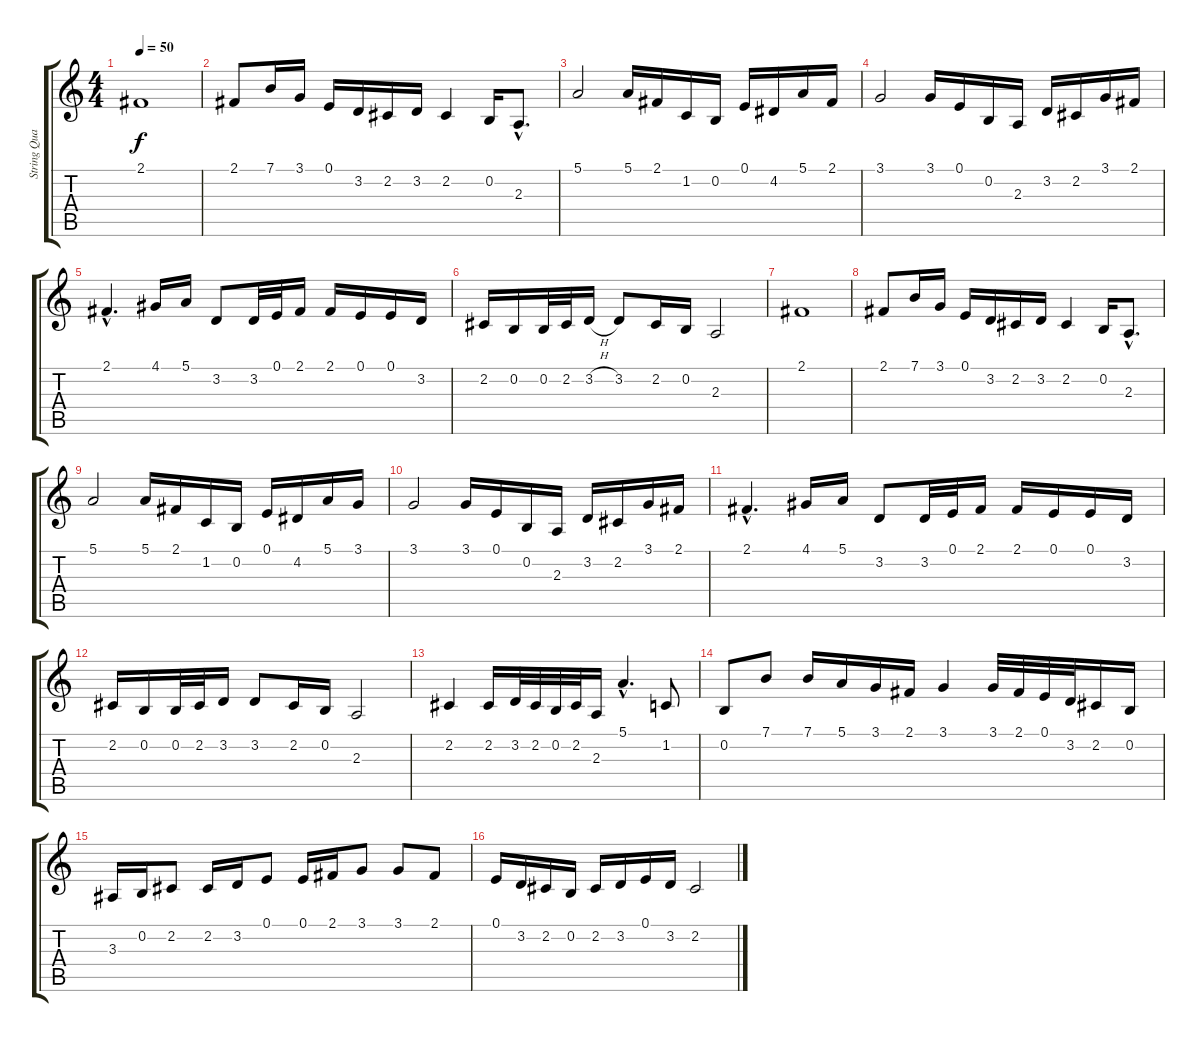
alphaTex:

\track ("String Quartet" "String Qua") {instrument stringensemble1}
\staff {score tabs}
\tuning (E4 B3 G3 D3 A2 E2) {hide}
\ts (4 4)
\tempo 50
\clef g2
\ks c
2.1.1{dy f instrument stringensemble1} |
2.1.8 7.1.16 3.1.16 0.1.16 3.2.16 2.2.16 3.2.16 2.2.4 0.2.16 2.3{hac}.8{d} |
5.1.2 5.1.16 2.1.16 1.2.16 0.2.16 0.1.16 4.2.16 5.1.16 2.1.16 |
3.1.2 3.1.16 0.1.16 0.2.16 2.3.16 3.2.16 2.2.16 3.1.16 2.1.16 |
2.1{hac}.4{d} 4.1.16 5.1.16 3.2.8 3.2.32 0.1.32 2.1.16 2.1.16 0.1.16 0.1.16 3.2.16 |
2.2.16 0.2.16 0.2.32 2.2.32 3.2{h}.16 3.2.8 2.2.16 0.2.16 2.3.2 |
2.1.1 |
2.1.8 7.1.16 3.1.16 0.1.16 3.2.16 2.2.16 3.2.16 2.2.4 0.2.16 2.3{hac}.8{d} |
5.1.2 5.1.16 2.1.16 1.2.16 0.2.16 0.1.16 4.2.16 5.1.16 3.1.16 |
3.1.2 3.1.16 0.1.16 0.2.16 2.3.16 3.2.16 2.2.16 3.1.16 2.1.16 |
2.1{hac}.4{d} 4.1.16 5.1.16 3.2.8 3.2.32 0.1.32 2.1.16 2.1.16 0.1.16 0.1.16 3.2.16 |
2.2.16 0.2.16 0.2.32 2.2.32 3.2.16 3.2.8 2.2.16 0.2.16 2.3.2 |
2.2.4 2.2.16 3.2.32 2.2.32 0.2.32 2.2.32 2.3.16 5.1{hac}.4{d} 1.2.8 |
0.2.8 7.1.8 7.1.16 5.1.16 3.1.16 2.1.16 3.1.4 3.1.32 2.1.32 0.1.32 3.2.32 2.2.16 0.2.16 |
3.3.16 0.2.16 2.2.8 2.2.16 3.2.16 0.1.8 0.1.16 2.1.16 3.1.8 3.1.8 2.1.8 |
0.1.16 3.2.16 2.2.16 0.2.16 2.2.16 3.2.16 0.1.16 3.2.16 2.2.2
